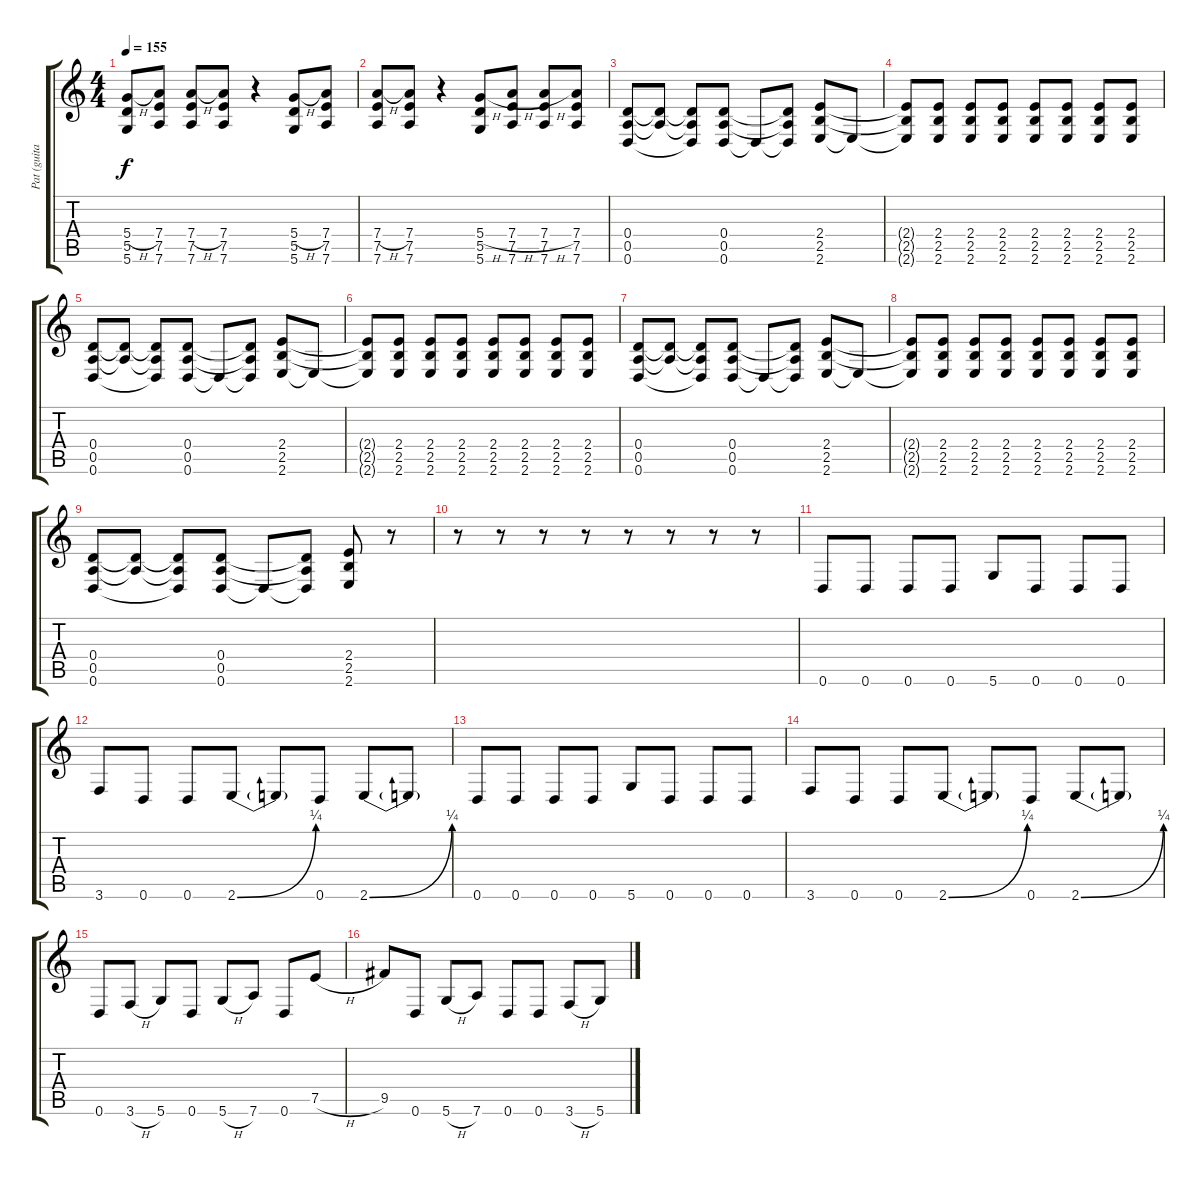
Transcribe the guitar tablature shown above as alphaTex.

\track ("Pat (guitar)" "Pat (guita") {instrument distortionguitar}
\staff {score tabs}
\tuning (E4 B3 G3 D3 A2 D2) {hide}
\ts (4 4)
\tempo 155
\clef g2
\ks c
(5.4{h} 5.5 5.6).8{dy f} (7.4 7.5 7.6).8 (7.4{h} 7.5 7.6).8 (7.4 7.5 7.6).8 r.4 (5.4{h} 5.5 5.6).8 (7.4 7.5 7.6).8 |
(7.4{h} 7.5 7.6).8 (7.4 7.5 7.6).8 r.4 (5.4{h} 5.5 5.6).8 (7.4{h} 7.5 7.6).8 (7.4{h} 7.5 7.6).8 (7.4 7.5 7.6).8 |
(0.4 0.5 0.6).8 (0.4{t} 0.5{t}).8 (0.4{t} 0.5{t} 0.6{t}).8 (0.4 0.5 0.6).8 0.6{t}.8 (0.4{t} 0.5{t} 0.6{t}).8 (2.4 2.5 2.6).8 2.6{t}.8 |
(2.4{t} 2.5{t} 2.6{t}).8 (2.4 2.5 2.6).8 (2.4 2.5 2.6).8 (2.4 2.5 2.6).8 (2.4 2.5 2.6).8 (2.4 2.5 2.6).8 (2.4 2.5 2.6).8 (2.4 2.5 2.6).8 |
(0.4 0.5 0.6).8 (0.4{t} 0.5{t}).8 (0.4{t} 0.5{t} 0.6{t}).8 (0.4 0.5 0.6).8 0.6{t}.8 (0.4{t} 0.5{t} 0.6{t}).8 (2.4 2.5 2.6).8 2.6{t}.8 |
(2.4{t} 2.5{t} 2.6{t}).8 (2.4 2.5 2.6).8 (2.4 2.5 2.6).8 (2.4 2.5 2.6).8 (2.4 2.5 2.6).8 (2.4 2.5 2.6).8 (2.4 2.5 2.6).8 (2.4 2.5 2.6).8 |
(0.4 0.5 0.6).8 (0.4{t} 0.5{t}).8 (0.4{t} 0.5{t} 0.6{t}).8 (0.4 0.5 0.6).8 0.6{t}.8 (0.4{t} 0.5{t} 0.6{t}).8 (2.4 2.5 2.6).8 2.6{t}.8 |
(2.4{t} 2.5{t} 2.6{t}).8 (2.4 2.5 2.6).8 (2.4 2.5 2.6).8 (2.4 2.5 2.6).8 (2.4 2.5 2.6).8 (2.4 2.5 2.6).8 (2.4 2.5 2.6).8 (2.4 2.5 2.6).8 |
(0.4 0.5 0.6).8 (0.4{t} 0.5{t}).8 (0.4{t} 0.5{t} 0.6{t}).8 (0.4 0.5 0.6).8 0.6{t}.8 (0.4{t} 0.5{t} 0.6{t}).8 (2.4 2.5 2.6).8 r.8 |
r.8 r.8 r.8 r.8 r.8 r.8 r.8 r.8 |
0.6.8 0.6.8 0.6.8 0.6.8 5.6.8 0.6.8 0.6.8 0.6.8 |
3.6.8 0.6.8 0.6.8 2.6{be (bend 0 0 60 1)}.8 2.6{t}.8 0.6.8 2.6{be (bend 0 0 60 1)}.8 2.6{t}.8 |
0.6.8 0.6.8 0.6.8 0.6.8 5.6.8 0.6.8 0.6.8 0.6.8 |
3.6.8 0.6.8 0.6.8 2.6{be (bend 0 0 60 1)}.8 2.6{t}.8 0.6.8 2.6{be (bend 0 0 60 1)}.8 2.6{t}.8 |
0.6.8 3.6{h}.8 5.6.8 0.6.8 5.6{h}.8 7.6.8 0.6.8 7.5{h}.8 |
9.5.8 0.6.8 5.6{h}.8 7.6.8 0.6.8 0.6.8 3.6{h}.8 5.6.8
